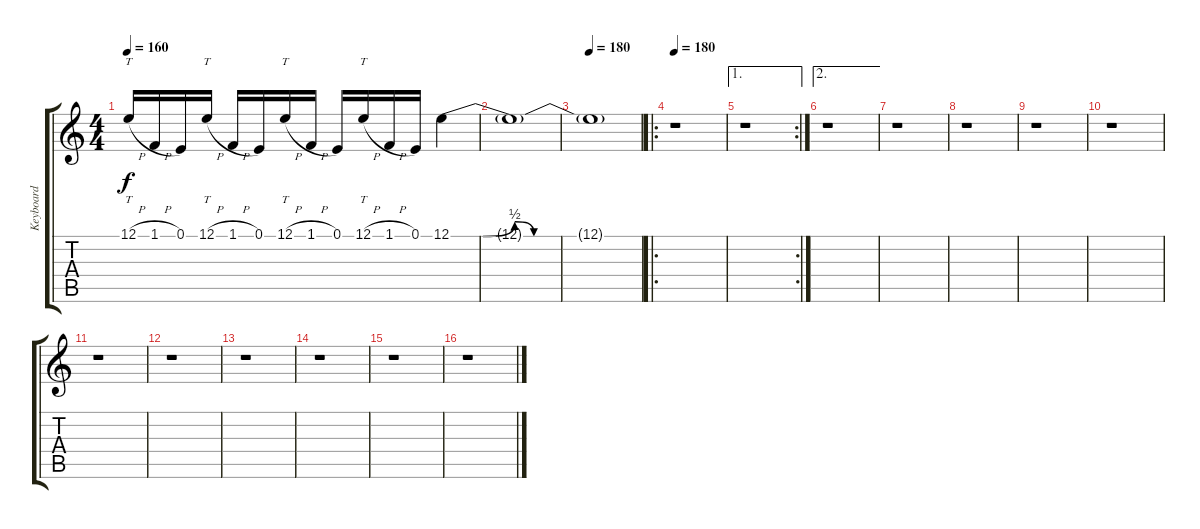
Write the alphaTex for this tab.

\track ("Keyboard" "Keyboard") {instrument lead2sawtooth}
\staff {score tabs}
\tuning (E4 B3 G3 D3 A2 E2) {hide}
\ts (4 4)
\tempo 160
\clef g2
\ks c
12.1{h}.16{tt dy f} 1.1{h}.16 0.1.16 12.1{h}.16{tt} 1.1{h}.16 0.1.16 12.1{h}.16{tt} 1.1{h}.16 0.1.16 12.1{h}.16{tt} 1.1{h}.16 0.1.16 12.1{be (custom 0 0 10 0 20 2 26 0 35 0 45 0 60 0)}.4 |
12.1{t}.1{volume 0} |
\tempo 180
12.1{t}.1 |
\ro
\tempo 180
r.1{volume 16} |
\ae 1
\rc 2
r.1 |
\ae 2
r.1 |
r.1 |
r.1 |
r.1 |
r.1 |
r.1 |
r.1 |
r.1 |
r.1 |
r.1 |
r.1
